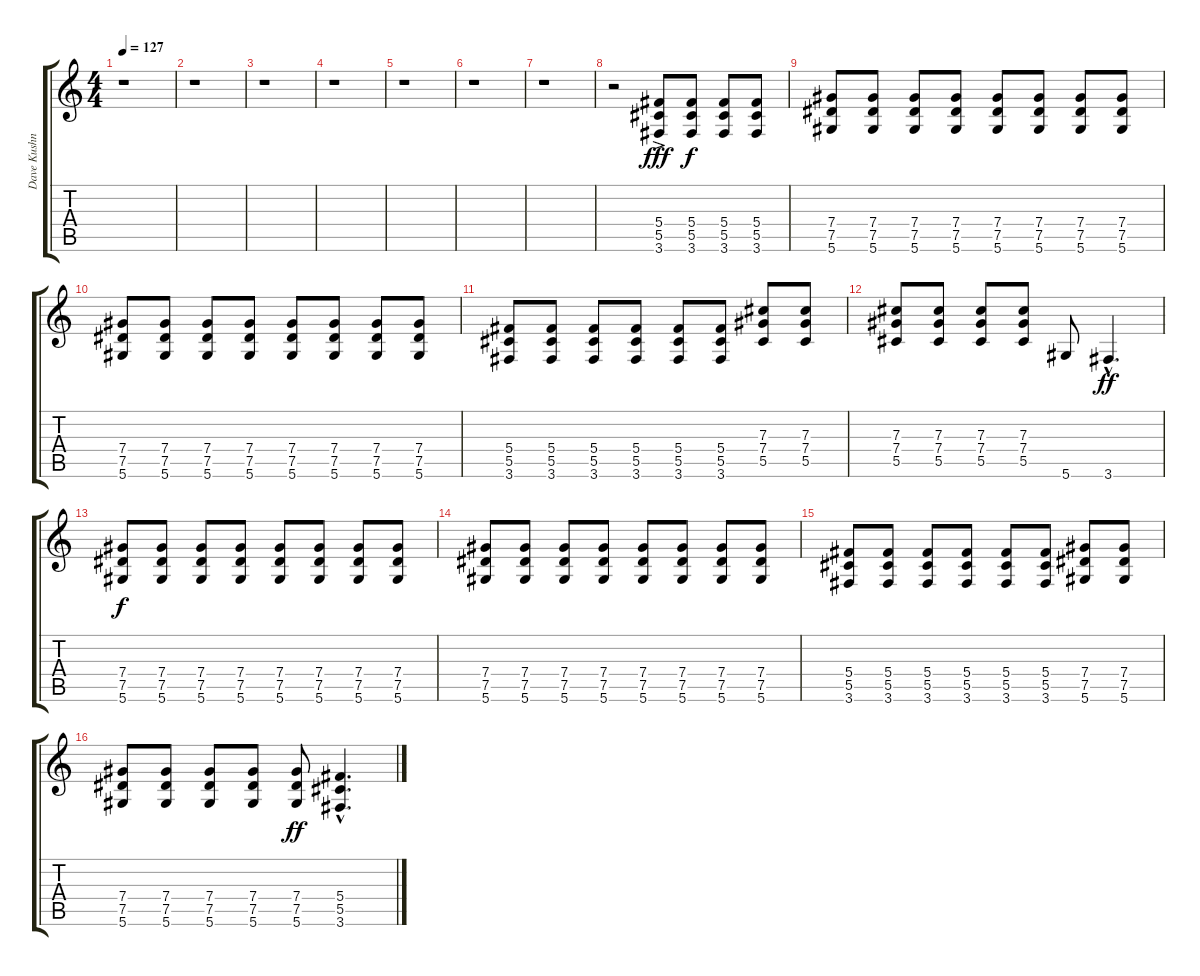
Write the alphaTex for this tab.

\track ("Dave Kushner" "Dave Kushn") {instrument electricguitarclean}
\staff {score tabs}
\tuning (Eb4 Bb3 Gb3 Db3 Ab2 Eb2) {hide}
\ts (4 4)
\tempo 127
\clef g2
\ks c
r.1{dy f} |
r.1 |
r.1 |
r.1 |
r.1 |
r.1 |
r.1 |
r.2 (5.4{ac} 5.5{ac} 3.6{ac}).8{dy fff volume 10 instrument distortionguitar} (5.4 5.5 3.6).8{dy f} (5.4 5.5 3.6).8 (5.4 5.5 3.6).8 |
(7.4 7.5 5.6).8{volume 14} (7.4 7.5 5.6).8 (7.4 7.5 5.6).8 (7.4 7.5 5.6).8 (7.4 7.5 5.6).8 (7.4 7.5 5.6).8 (7.4 7.5 5.6).8 (7.4 7.5 5.6).8 |
(7.4 7.5 5.6).8{volume 14} (7.4 7.5 5.6).8 (7.4 7.5 5.6).8 (7.4 7.5 5.6).8 (7.4 7.5 5.6).8 (7.4 7.5 5.6).8 (7.4 7.5 5.6).8 (7.4 7.5 5.6).8 |
(5.4 5.5 3.6).8 (5.4 5.5 3.6).8 (5.4 5.5 3.6).8 (5.4 5.5 3.6).8 (5.4 5.5 3.6).8 (5.4 5.5 3.6).8 (7.3 7.4 5.5).8 (7.3 7.4 5.5).8 |
(7.3 7.4 5.5).8 (7.3 7.4 5.5).8 (7.3 7.4 5.5).8 (7.3 7.4 5.5).8 5.6.8 3.6{hac}.4{d dy ff} |
(7.4 7.5 5.6).8{dy f volume 14} (7.4 7.5 5.6).8 (7.4 7.5 5.6).8 (7.4 7.5 5.6).8 (7.4 7.5 5.6).8 (7.4 7.5 5.6).8 (7.4 7.5 5.6).8 (7.4 7.5 5.6).8 |
(7.4 7.5 5.6).8{volume 14} (7.4 7.5 5.6).8 (7.4 7.5 5.6).8 (7.4 7.5 5.6).8 (7.4 7.5 5.6).8 (7.4 7.5 5.6).8 (7.4 7.5 5.6).8 (7.4 7.5 5.6).8 |
(5.4 5.5 3.6).8 (5.4 5.5 3.6).8 (5.4 5.5 3.6).8 (5.4 5.5 3.6).8 (5.4 5.5 3.6).8 (5.4 5.5 3.6).8 (7.4 7.5 5.6).8 (7.4 7.5 5.6).8 |
(7.4 7.5 5.6).8 (7.4 7.5 5.6).8 (7.4 7.5 5.6).8 (7.4 7.5 5.6).8 (7.4 7.5 5.6).8{dy ff} (5.4{hac} 5.5{hac} 3.6{hac}).4{d}
